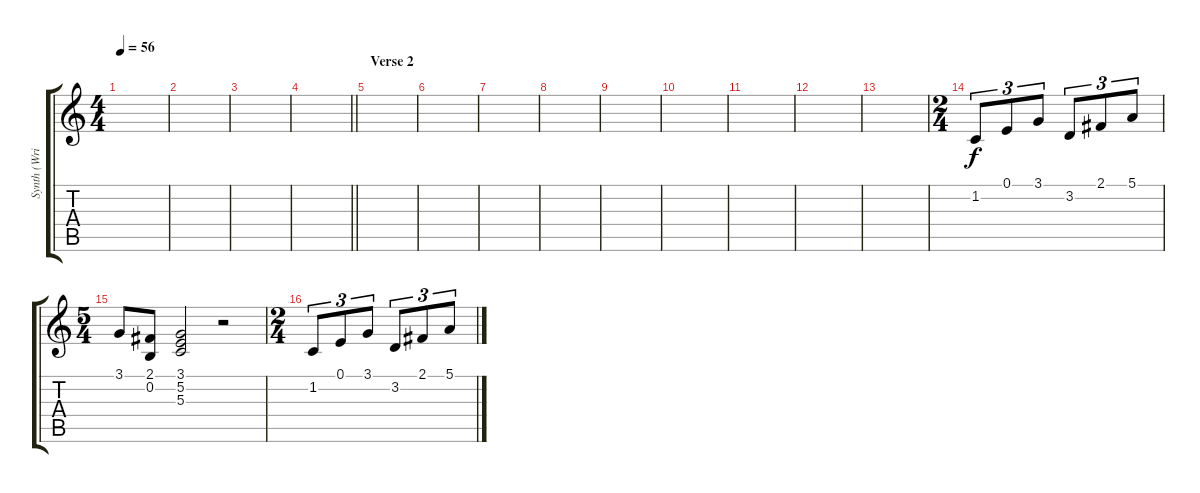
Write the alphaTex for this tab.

\track ("Synth (Wright)" "Synth (Wri") {instrument synthbrass2}
\staff {score tabs}
\tuning (E4 B3 G3 D3 A2 E2) {hide}
\ts (4 4)
\tempo 56
\clef g2
\ks c
|
|
|
\barLineRight lightlight
|
\section ("" "Verse 2")
|
|
|
|
|
|
|
|
|
\ts (2 4)
1.2.8{tu (3 2)} 0.1.8{tu (3 2)} 3.1.8{tu (3 2)} 3.2.8{tu (3 2)} 2.1.8{tu (3 2)} 5.1.8{tu (3 2)} |
\ts (5 4)
3.1.8 (2.1 0.2).8 (3.1 5.2 5.3).2 r.2 |
\ts (2 4)
1.2.8{tu (3 2)} 0.1.8{tu (3 2)} 3.1.8{tu (3 2)} 3.2.8{tu (3 2)} 2.1.8{tu (3 2)} 5.1.8{tu (3 2)}
